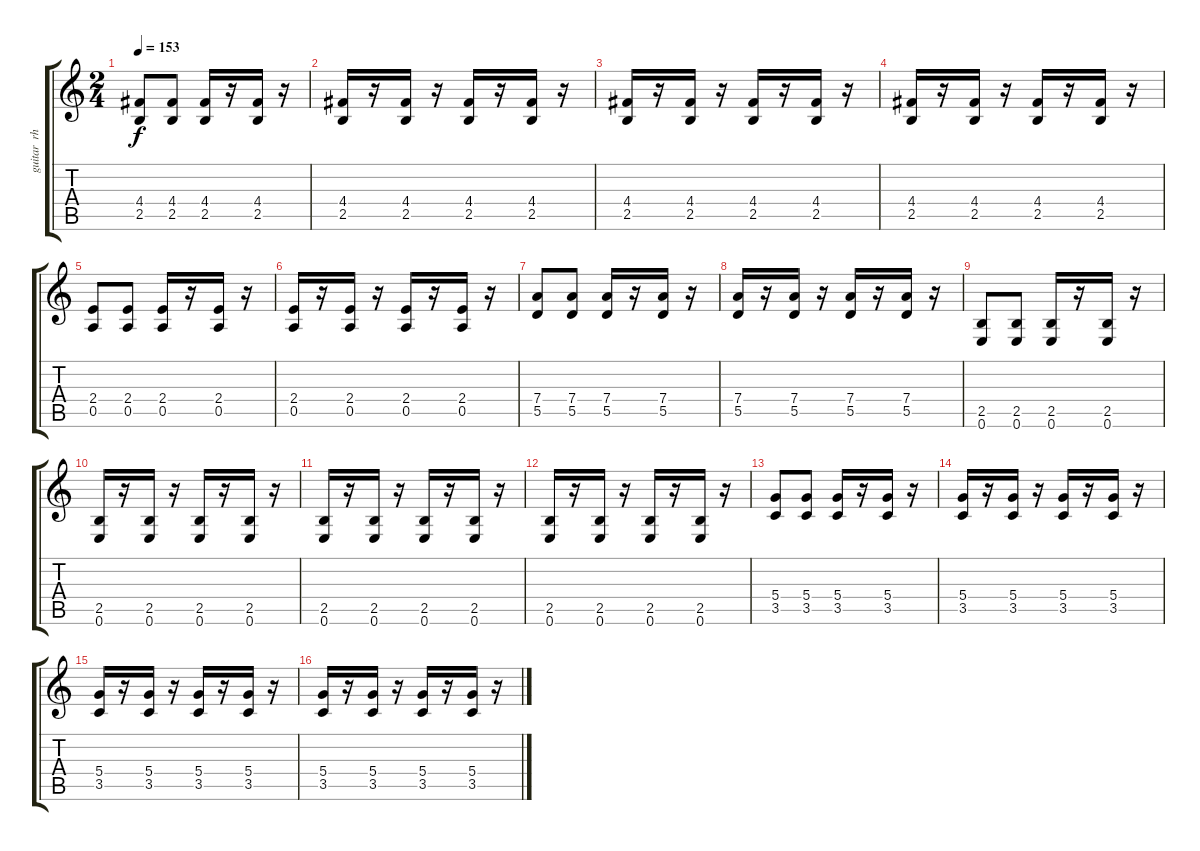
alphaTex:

\track ("guitar  rhythm  left" "guitar  rh") {instrument distortionguitar}
\staff {score tabs}
\tuning (E4 B3 G3 D3 A2 E2) {hide}
\ts (2 4)
\tempo 153
\clef g2
\ks c
(4.4 2.5).8{dy f} (4.4 2.5).8 (4.4 2.5).16 r.16 (4.4 2.5).16 r.16 |
(4.4 2.5).16 r.16 (4.4 2.5).16 r.16 (4.4 2.5).16 r.16 (4.4 2.5).16 r.16 |
(4.4 2.5).16 r.16 (4.4 2.5).16 r.16 (4.4 2.5).16 r.16 (4.4 2.5).16 r.16 |
(4.4 2.5).16 r.16 (4.4 2.5).16 r.16 (4.4 2.5).16 r.16 (4.4 2.5).16 r.16 |
(2.4 0.5).8 (2.4 0.5).8 (2.4 0.5).16 r.16 (2.4 0.5).16 r.16 |
(2.4 0.5).16 r.16 (2.4 0.5).16 r.16 (2.4 0.5).16 r.16 (2.4 0.5).16 r.16 |
(7.4 5.5).8 (7.4 5.5).8 (7.4 5.5).16 r.16 (7.4 5.5).16 r.16 |
(7.4 5.5).16 r.16 (7.4 5.5).16 r.16 (7.4 5.5).16 r.16 (7.4 5.5).16 r.16 |
(2.5 0.6).8 (2.5 0.6).8 (2.5 0.6).16 r.16 (2.5 0.6).16 r.16 |
(2.5 0.6).16 r.16 (2.5 0.6).16 r.16 (2.5 0.6).16 r.16 (2.5 0.6).16 r.16 |
(2.5 0.6).16 r.16 (2.5 0.6).16 r.16 (2.5 0.6).16 r.16 (2.5 0.6).16 r.16 |
(2.5 0.6).16 r.16 (2.5 0.6).16 r.16 (2.5 0.6).16 r.16 (2.5 0.6).16 r.16 |
(5.4 3.5).8 (5.4 3.5).8 (5.4 3.5).16 r.16 (5.4 3.5).16 r.16 |
(5.4 3.5).16 r.16 (5.4 3.5).16 r.16 (5.4 3.5).16 r.16 (5.4 3.5).16 r.16 |
(5.4 3.5).16 r.16 (5.4 3.5).16 r.16 (5.4 3.5).16 r.16 (5.4 3.5).16 r.16 |
(5.4 3.5).16 r.16 (5.4 3.5).16 r.16 (5.4 3.5).16 r.16 (5.4 3.5).16 r.16
